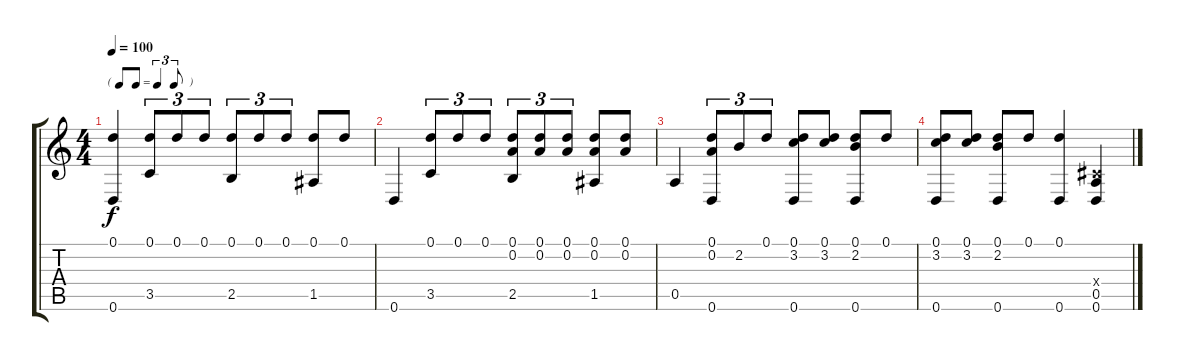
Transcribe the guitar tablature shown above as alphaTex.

\track "" {instrument acousticguitarsteel}
\staff {score tabs}
\tuning (D4 A3 Gb3 D3 A2 D2) {hide}
\ts (4 4)
\tf triplet8th
\tempo 100
\clef g2
\ks c
(0.1 0.6).4{dy f} (0.1 3.5).8{tu (3 2)} 0.1.8{tu (3 2)} 0.1.8{tu (3 2)} (0.1 2.5).8{tu (3 2)} 0.1.8{tu (3 2)} 0.1.8{tu (3 2)} (0.1 1.5).8 0.1.8 |
0.6.4 (0.1 3.5).8{tu (3 2)} 0.1.8{tu (3 2)} 0.1.8{tu (3 2)} (0.1 0.2 2.5).8{tu (3 2)} (0.1 0.2).8{tu (3 2)} (0.1 0.2).8{tu (3 2)} (0.1 0.2 1.5).8 (0.1 0.2).8 |
0.5.4 (0.1 0.2 0.6).8{tu (3 2)} 2.2.8{tu (3 2)} 0.1.8{tu (3 2)} (0.1 3.2 0.6).8 (0.1 3.2).8 (0.1 2.2 0.6).8 0.1.8 |
(0.1 3.2 0.6).8 (0.1 3.2).8 (0.1 2.2 0.6).8 0.1.8 (0.1 0.6).4 (-1.4{x} 0.5 0.6).4
